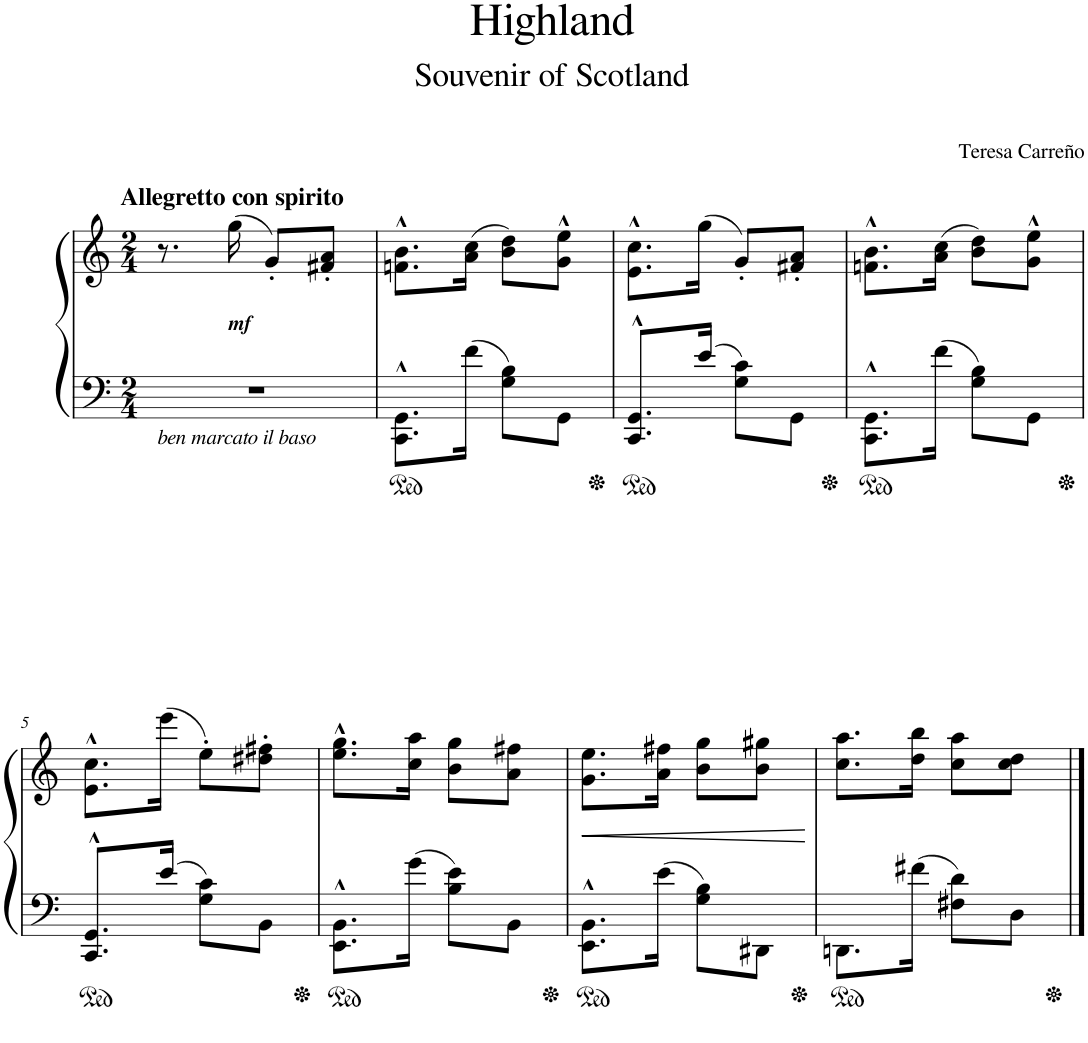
**kern	**kern	**dynam
*part1	*part1	*part1
*staff2	*staff1	*staff1/2
*I"Piano	*	*
*I'Pno.	*	*
*clefF4	*clefG2	*
*k[]	*k[]	*
*M2/4	*M2/4	*
=1	=1	=1
!	!LO:TX:a:B:t=Allegretto con spirito	!
!LO:TX:b:i:t=ben marcato il baso	!	!
2r	8.r	.
!	!LO:TX:b:Bi:t=mf	!
.	(>16gg\	.
.	8g'/L)	.
.	8f#X/' 8a/'J	.
=2	=2	=2
8.CC\^^ 8.GG\^^L	8.fn\^^ 8.b\^^L	.
16f\Jk	(>16a\ 16cc\Jk	.
8G\ 8B\L	8b\ 8dd\L)	.
8GG\J	8g\^^ 8ee\^^J	.
=3	=3	=3
8.CC/^^ 8.GG/^^L	8.e\^^ 8.cc\^^L	.
16e/Jk	(>16gg\Jk	.
8G\ 8c\L	8g'/L)	.
8GG\J	8f#X/' 8a/'J	.
=4	=4	=4
8.CC\^^ 8.GG\^^L	8.fn\^^ 8.b\^^L	.
16f\Jk	(>16a\ 16cc\Jk	.
8G\ 8B\L	8b\ 8dd\L)	.
8GG\J	8g\^^ 8ee\^^J	.
!!LO:LB:g=z
=5	=5	=5
8.CC/^^ 8.GG/^^L	8.e\^^ 8.cc\^^L	.
16e/Jk	(>16eee\Jk	.
8G\ 8c\L	8ee'\L)	.
8BB\J	8dd#X\' 8ff#X\'J	.
=6	=6	=6
8.EE\^^ 8.BB\^^L	8.ee\^^ 8.gg\^^L	.
16g\Jk	16cc\ 16aa\Jk	.
8B\ 8e\L	8b\ 8gg\L	.
8BB\J	8a\ 8ff#X\J	.
=7	=7	=7
!	!	!LO:HP:b
8.EE\^^ 8.BB\^^L	8.g\ 8.ee\L	<
16e\Jk	16a\ 16ff#X\Jk	.
8G\ 8B\L	8b\ 8gg\L	.
8DD#X\J	8b\ 8gg#X\J	.
.	.	[
=8	=8	=8
8.DDn\L	8.cc\ 8.aa\L	.
16f#X\Jk	16dd\ 16bb\Jk	.
8F#X\ 8d\L	8cc\ 8aa\L	.
8D\J	8cc\ 8dd\J	.
==	==	==
*-	*-	*-
